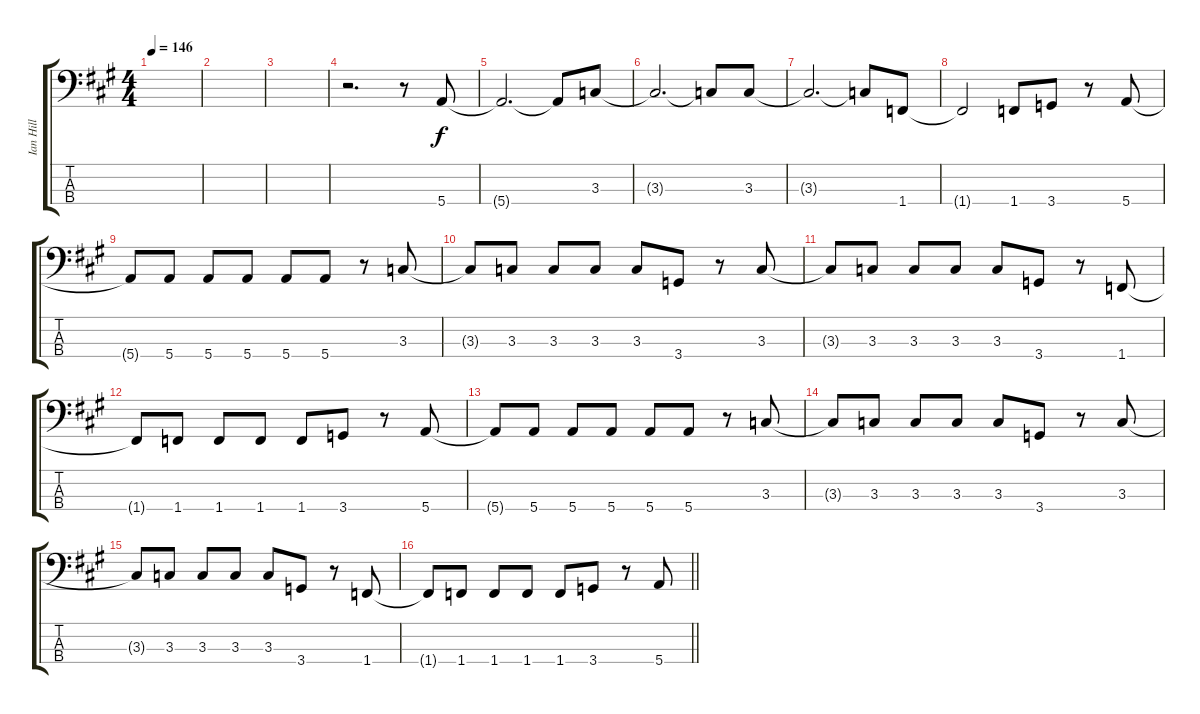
\track ("Ian Hill" "Ian Hill") {instrument electricbasspick}
\staff {score tabs}
\tuning (G2 D2 A1 E1) {hide}
\ts (4 4)
\tempo 146
\clef f4
\ks a
|
|
|
r.2{d} r.8 5.4.8 |
5.4{t}.2{d} 5.4{t}.8 3.3.8 |
3.3{t}.2{d} 3.3{t}.8 3.3.8 |
3.3{t}.2{d} 3.3{t}.8 1.4.8 |
1.4{t}.2 1.4.8 3.4.8 r.8 5.4.8 |
5.4{t}.8 5.4.8 5.4.8 5.4.8 5.4.8 5.4.8 r.8 3.3.8 |
3.3{t}.8 3.3.8 3.3.8 3.3.8 3.3.8 3.4.8 r.8 3.3.8 |
3.3{t}.8 3.3.8 3.3.8 3.3.8 3.3.8 3.4.8 r.8 1.4.8 |
1.4{t}.8 1.4.8 1.4.8 1.4.8 1.4.8 3.4.8 r.8 5.4.8 |
5.4{t}.8 5.4.8 5.4.8 5.4.8 5.4.8 5.4.8 r.8 3.3.8 |
3.3{t}.8 3.3.8 3.3.8 3.3.8 3.3.8 3.4.8 r.8 3.3.8 |
3.3{t}.8 3.3.8 3.3.8 3.3.8 3.3.8 3.4.8 r.8 1.4.8 |
\barLineRight lightlight
1.4{t}.8 1.4.8 1.4.8 1.4.8 1.4.8 3.4.8 r.8 5.4.8
